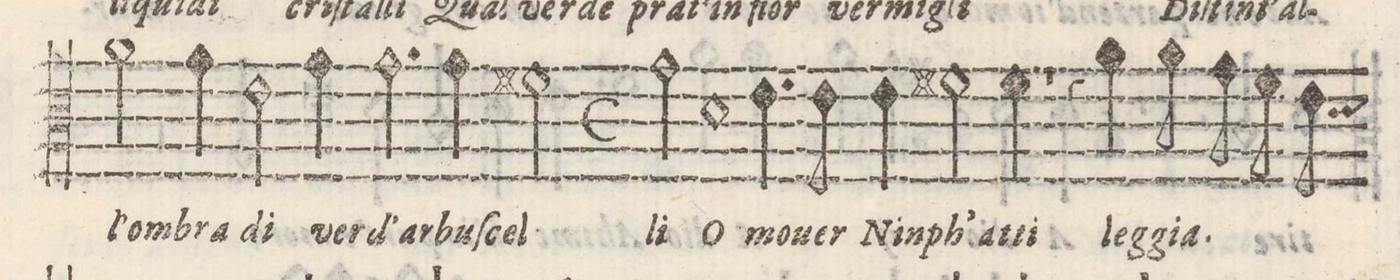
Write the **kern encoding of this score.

**kern	**text
*I"SESTO	*
*clefC3	*
*k[]	*
*met(O3) 	*
*M3/2	*
2a\	-l'om-
4g\	-bra
2e\	di
4g\	ver-
=32-	=32-
2.g\	-d'ar-
4g\	-buſ-
2f#X\	-cel-
=33-	=33-
*M4/4	*
*met(C)	*
2g\	-li
1d\	O
=34-	=34-
4.e\	mo-
8e\	-ver
=35-	=35-
4e\	Nin-
2f#X\	-fa
4f#\	atti
=36-	=36-
1r	.
=37-	=37-
4r	.
4a\	leg-
8a\	-gia.-
8g\	.
8fny\	.
8e\	.
=38-	=38-
*-	*-
